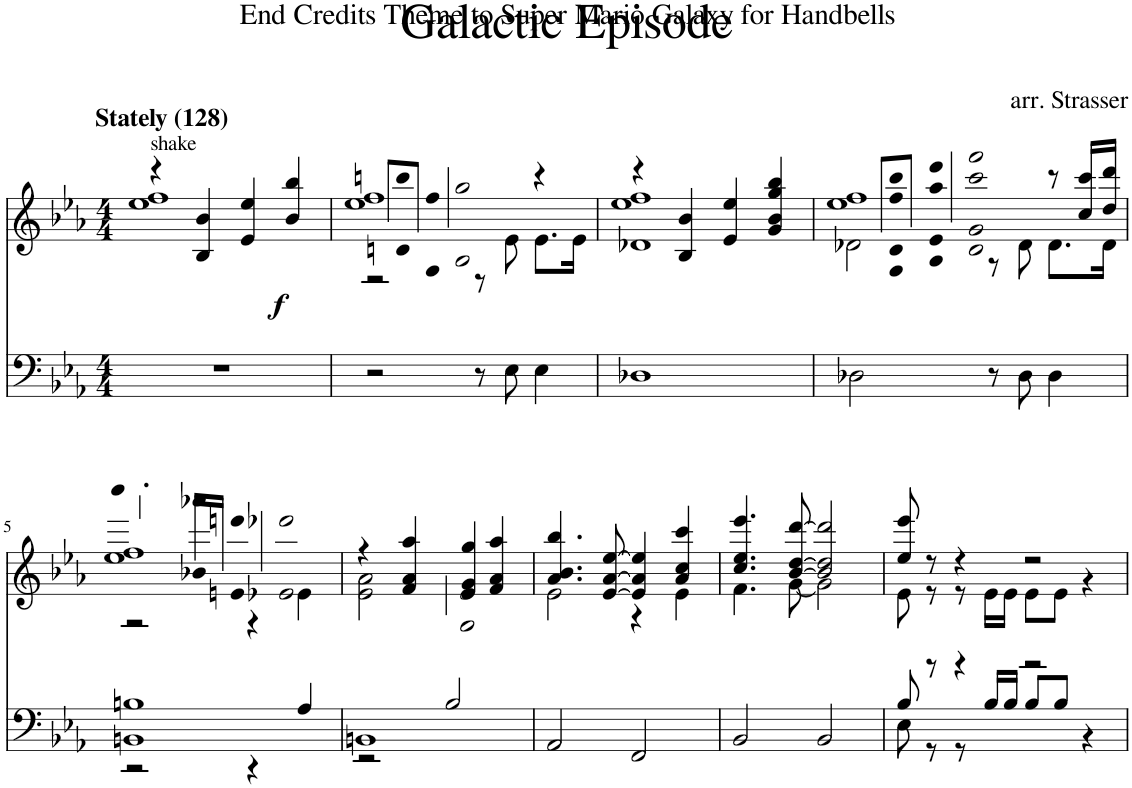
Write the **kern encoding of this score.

**kern	**kern	**dynam
*part2	*part1	*part1
*staff2	*staff1	*staff1
*I"Low Hand Bells	*I"High Hand Bells	*
*clefF4	*clefG2	*
*k[b-e-a-]	*k[b-e-a-]	*
*M4/4	*M4/4	*
=1	=1	=1
*	*^	*
!	!LO:TX:a:B:t=Stately (128)	!	!
!	!LO:TX:a:t=shake	!	!
!	!	!	!LO:DY:b
1r	4r	1ee- 1ff	f
.	4B-/ 4b-/	.	.
.	4e-/ 4ee-/	.	.
.	4b-/ 4bb-/	.	.
=2	=2	=2	=2
*	*	*^	*
2r	8an/ 8aan/L	1ee- 1ff	2r	.
.	8f/ 8ff/J	.	.	.
.	2g/ 2gg/	.	.	.
8r	.	.	8r	.
8E-\	.	.	8e-\	.
4E-\	4r	.	8.e-\L	.
.	.	.	16e-\Jk	.
=3	=3	=3	=3	=3
1D-X	4r	1ee- 1ff	1d-X	.
.	4B-/ 4b-/	.	.	.
.	4e-/ 4ee-/	.	.	.
.	4g/ 4b-/ 4gg/ 4bb-/	.	.	.
=4	=4	=4	=4	=4
2D-X\	8f/ 8a-/ 8ff/ 8aa-/L	1ee- 1ff	2d-X\	.
.	8g/ 8b-/ 8gg/ 8bb-/J	.	.	.
.	2a-/ 2cc/ 2aa-/ 2ccc/	.	.	.
8r	.	.	8r	.
8D-\	.	.	8d-\	.
4D-\	8r	.	8.d-\L	.
.	16cc/ 16ccc/LL	.	.	.
.	16dd/ 16ddd/JJ	.	16d-\Jk	.
!!LO:LB:g=z	!!	!!
=5	=5	=5	=5	=5
*^	*	*	*	*
1BBn 1Bn	2r	4.eee-/	1ee- 1ff	2r	.
.	.	16dd-X/ 16ddd-X/LL	.	.	.
.	.	16bn/ 16bbn/JJ	.	.	.
.	4r	2b-X/ 2bb-X/	.	4r	.
.	4A-/	.	.	4e-\	.
*	*	*	*v	*v	*
=6	=6	=6	=6	=6
1BBn	2r	4r	2e-\ 2a-\	.
.	.	4f/ 4a-/ 4aa-/	.	.
.	2B-/	4e-/ 4g/ 4gg/	2f\ 2b-\	.
.	.	4f/ 4a-/ 4aa-/	.	.
*v	*v	*	*	*
=7	=7	=7	=7
2AA-/	4.a-/ 4.b-/ 4.bb-/	2e-\	.
.	[8e-/ [8a-/ [8ee-/	.	.
2FF/	4e-/] 4a-/] 4ee-/]	4r	.
.	4a-/ 4cc/ 4ccc/	4e-\	.
=8	=8	=8	=8
2BB-/	4.cc/ 4.ee-/ 4.eee-/	4.f\	.
.	[8b-/ [8dd/ [8ddd/	[8g\	.
2BB-/	2b-/] 2dd/] 2ddd/]	2g\]	.
=9	=9	=9	=9
*^	*	*	*
8E-\	8B-/	8ee-/ 8eee-/	8e-\	.
8r	8r	8r	8r	.
4r	8r	4r	8r	.
.	16B-/LL	.	16e-\LL	.
.	16B-/JJ	.	16e-\JJ	.
2r	8B-/L	2r	8e-\L	.
.	8B-/J	.	8e-\J	.
.	4r	.	4r	.
*v	*v	*	*	*
*	*v	*v	*
=	=	=
*-	*-	*-
